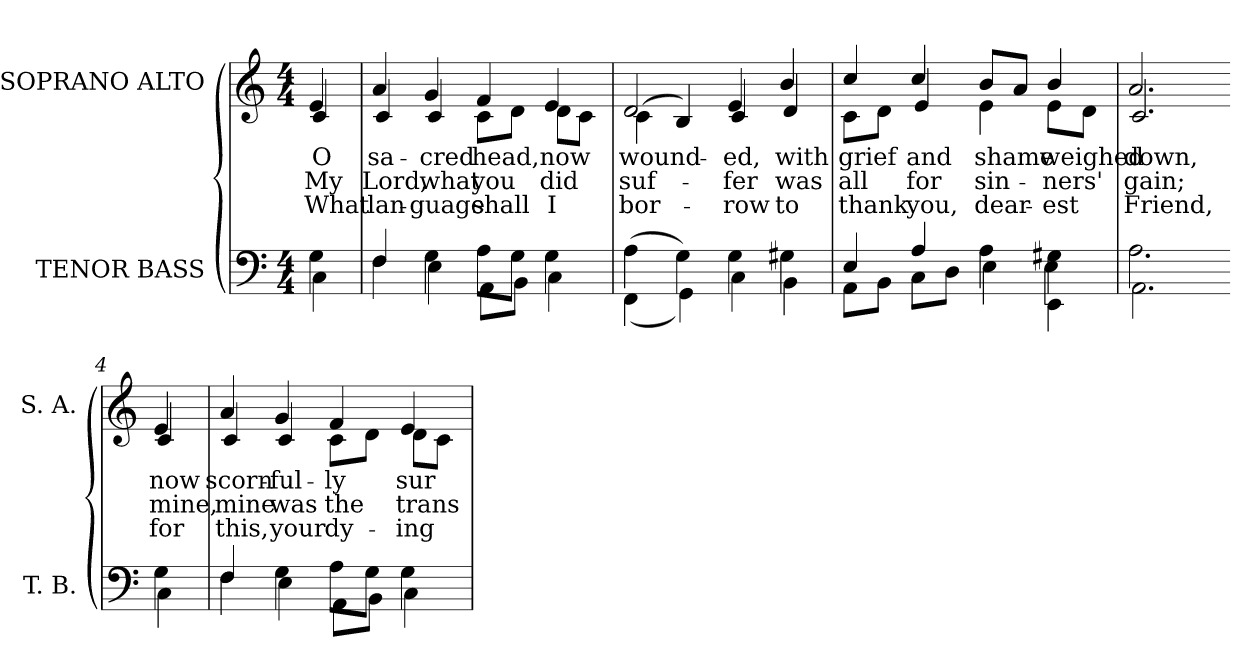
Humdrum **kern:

**kern	**kern	**text	**text	**text
*part2	*part1	*part1	*part1	*part1
*staff2	*staff1	*staff1	*staff1	*staff1
*I"TENOR BASS	*I"SOPRANO ALTO	*	*	*
*I'T. B.	*I'S. A.	*	*	*
!!LO:PB:g=z
*clefF4	*clefG2	*	*	*
*k[]	*k[]	*	*	*
*C:	*C:	*	*	*
*M4/4	*M4/4	*	*	*
=	=	=	=	=
*^	*	*	*	*
!	!	!LO:TX:b:cj:t=1	!	!	!
!	!	!LO:TX:b:cj:t=2	!	!	!
!	!	!LO:TX:b:cj:t=3	!	!	!
!	!	!	!LO:LY:b:color=#000000	!LO:LY:b:color=#000000	!LO:LY:b:color=#000000
*	*	*^	*	*	*
4Gi\	4Ci\	4ei/	4ci/	O	My	What
=	=	=	=	=	=	=
!	!	!	!	!LO:LY:b:color=#000000	!LO:LY:b:color=#000000	!LO:LY:b:color=#000000
4Fi/	4Fi\	4ai/	4ci/	sa-	Lord,	lan-
!	!	!	!	!LO:LY:b:color=#000000	!LO:LY:b:color=#000000	!LO:LY:b:color=#000000
4Gi\	4Ei\	4gi/	4ci/	-cred	what	-guage
!	!	!	!	!LO:LY:b:color=#000000	!LO:LY:b:color=#000000	!LO:LY:b:color=#000000
8Ai\L	8AAi\L	4fi/	8ci\L	head,	you	shall
8Gi\J	8BBi\J	.	8di\J	.	.	.
!	!	!	!	!LO:LY:b:color=#000000	!LO:LY:b:color=#000000	!LO:LY:b:color=#000000
4Gi\	4Ci\	4ei/	8di\L	now	did	I
.	.	.	8ci\J	.	.	.
=1	=1	=1	=1	=1	=1	=1
!	!	!	!	!LO:LY:b:color=#000000	!LO:LY:b:color=#000000	!LO:LY:b:color=#000000
(4Ai\	(4FFi\	2di/	(4ci\	wound-	suf-	bor-
4Gi\)	4GGi\)	.	4Bi/)	.	.	.
!	!	!	!	!LO:LY:b:color=#000000	!LO:LY:b:color=#000000	!LO:LY:b:color=#000000
4Gi\	4Ci\	4ei/	4ci/	-ed,	-fer	-row
!	!	!	!	!LO:LY:b:color=#000000	!LO:LY:b:color=#000000	!LO:LY:b:color=#000000
4G#Xi\	4BBi\	4bi/	4di/	with	was	to
!!LO:LB:g=z	!!
=2	=2	=2	=2	=2	=2	=2
*	*^	*	*	*	*	*
!	!	!	!	!	!LO:LY:b:color=#000000	!LO:LY:b:color=#000000	!LO:LY:b:color=#000000
2.ryy	4Ei/	8AAi\L	4cci/	8ci\L	grief	all	thank
.	.	8BBi\J	.	8di\J	.	.	.
!	!	!	!	!	!LO:LY:b:color=#000000	!LO:LY:b:color=#000000	!LO:LY:b:color=#000000
.	4Ai/	8Ci\L	4cci/	4ei/	and	for	you,
.	.	8Di\J	.	.	.	.	.
!	!	!	!	!	!LO:LY:b:color=#000000	!LO:LY:b:color=#000000	!LO:LY:b:color=#000000
.	4Ai\	4Ei\	8bi/L	4ei\	shame	sin-	dear-
.	.	.	8ai/J	.	.	.	.
!	!	!	!	!	!LO:LY:b:color=#000000	!LO:LY:b:color=#000000	!LO:LY:b:color=#000000
4EEi\	4G#Xi\	4Ei\	4bi/	8ei\L	weighed	-ners'	-est
.	.	.	.	8di\J	.	.	.
*	*v	*v	*	*	*	*	*
=3	=3	=3	=3	=3	=3	=3
!	!	!	!	!LO:LY:b:color=#000000	!LO:LY:b:color=#000000	!LO:LY:b:color=#000000
2.Ai\	2.AAi\	2.ai/	2.ci/	down,	gain;	Friend,
=4-	=4-	=4-	=4-	=4-	=4-	=4-
!	!	!	!	!LO:LY:b:color=#000000	!LO:LY:b:color=#000000	!LO:LY:b:color=#000000
4Gi\	4Ci\	4ei/	4ci/	now	mine,	for
=5	=5	=5	=5	=5	=5	=5
!	!	!	!	!LO:LY:b:color=#000000	!LO:LY:b:color=#000000	!LO:LY:b:color=#000000
4Fi/	4Fi\	4ai/	4ci/	scorn-	mine	this,
!	!	!	!	!LO:LY:b:color=#000000	!LO:LY:b:color=#000000	!LO:LY:b:color=#000000
4Gi\	4Ei\	4gi/	4ci/	-ful-	was	your
!	!	!	!	!LO:LY:b:color=#000000	!LO:LY:b:color=#000000	!LO:LY:b:color=#000000
8Ai\L	8AAi\L	4fi/	8ci\L	-ly	the	dy-
8Gi\J	8BBi\J	.	8di\J	.	.	.
!	!	!	!	!LO:LY:b:color=#000000	!LO:LY:b:color=#000000	!LO:LY:b:color=#000000
4Gi\	4Ci\	4ei/	8di\L	sur-	trans-	-ing
.	.	.	8ci\J	.	.	.
*v	*v	*	*	*	*	*
*	*v	*v	*	*	*
=	=	=	=	=
*-	*-	*-	*-	*-
